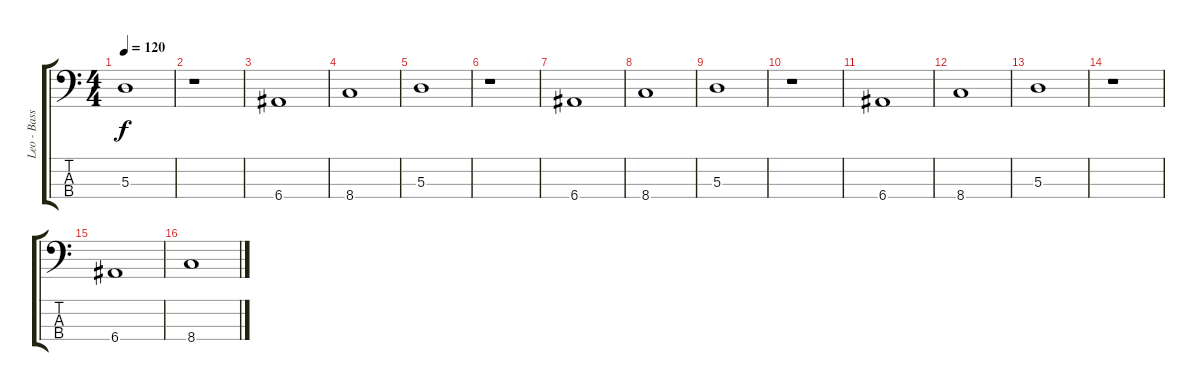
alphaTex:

\track ("Leo - Bass" "Leo - Bass") {instrument electricbasspick}
\staff {score tabs}
\tuning (G2 D2 A1 E1) {hide}
\ts (4 4)
\tempo 120
\clef f4
\ks c
5.3.1{dy f instrument electricbasspick} |
r.1 |
6.4.1 |
8.4.1 |
5.3.1 |
r.1 |
6.4.1 |
8.4.1 |
5.3.1 |
r.1 |
6.4.1 |
8.4.1 |
5.3.1 |
r.1 |
6.4.1 |
8.4.1
